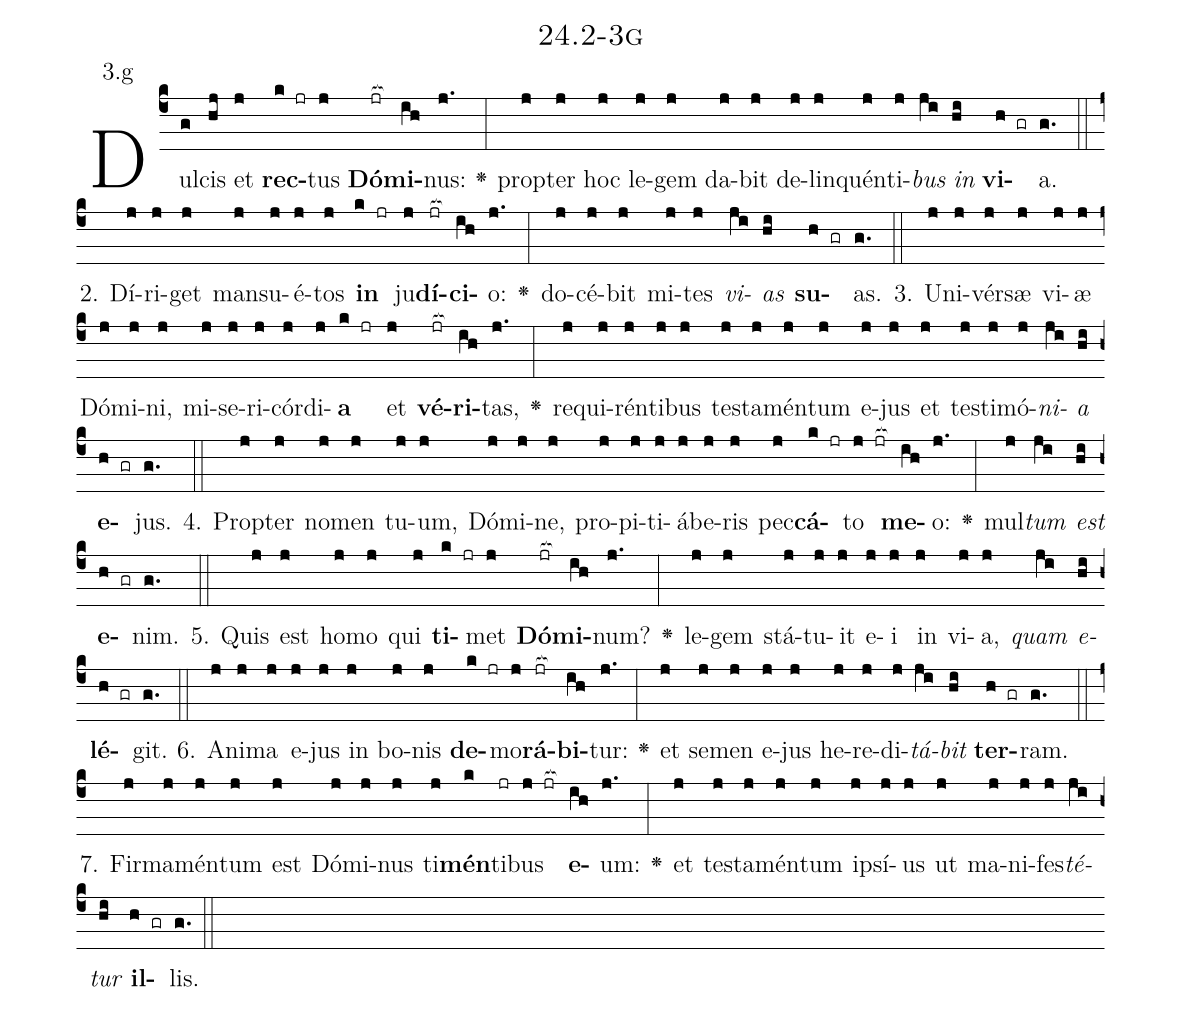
name: 24.2-3g;
annotation: 3.g;
%%
(c4)Dul(g)cis(hj) et(j) <b>rec</b>(k jr)tus(j) <b>Dó</b>(jr[ocb:1{])<b>mi</b>(ih[ocb:0}])nus:(j.) <v>\greheightstar</v>(:) prop(j)ter(j) hoc(j) le(j)gem(j) da(j)bit(j) de(j)lin(j)quén(j)ti(j)<i>bus</i>(ji) <i>in</i>(hi) <b>vi</b>(h gr)a.(g.) (::)
2. Dí(j)ri(j)get(j) man(j)su(j)é(j)tos(j) <b>in</b>(k jr) ju(j)<b>dí</b>(jr[ocb:1{])<b>ci</b>(ih[ocb:0}])o:(j.) <v>\greheightstar</v>(:) do(j)cé(j)bit(j) mi(j)tes(j) <i>vi</i>(ji)<i>as</i>(hi) <b>su</b>(h gr)as.(g.) (::)
3. U(j)ni(j)vér(j)sæ(j) vi(j)æ(j) Dó(j)mi(j)ni,(j) mi(j)se(j)ri(j)cór(j)di(j)<b>a</b>(k jr) et(j) <b>vé</b>(jr[ocb:1{])<b>ri</b>(ih[ocb:0}])tas,(j.) <v>\greheightstar</v>(:) re(j)qui(j)rén(j)ti(j)bus(j) tes(j)ta(j)mén(j)tum(j) e(j)jus(j) et(j) tes(j)ti(j)mó(j)<i>ni</i>(ji)<i>a</i>(hi) <b>e</b>(h gr)jus.(g.) (::)
4. Prop(j)ter(j) no(j)men(j) tu(j)um,(j) Dó(j)mi(j)ne,(j) pro(j)pi(j)ti(j)á(j)be(j)ris(j) pec(j)<b>cá</b>(k jr)to(j jr[ocb:1{]) <b>me</b>(ih[ocb:0}])o:(j.) <v>\greheightstar</v>(:) mul(j)<i>tum</i>(ji) <i>est</i>(hi) <b>e</b>(h gr)nim.(g.) (::)
5. Quis(j) est(j) ho(j)mo(j) qui(j) <b>ti</b>(k jr)met(j) <b>Dó</b>(jr[ocb:1{])<b>mi</b>(ih[ocb:0}])num?(j.) <v>\greheightstar</v>(:) le(j)gem(j) stá(j)tu(j)it(j) e(j)i(j) in(j) vi(j)a,(j) <i>quam</i>(ji) <i>e</i>(hi)<b>lé</b>(h gr)git.(g.) (::)
6. A(j)ni(j)ma(j) e(j)jus(j) in(j) bo(j)nis(j) <b>de</b>(k jr)mo(j)<b>rá</b>(jr[ocb:1{])<b>bi</b>(ih[ocb:0}])tur:(j.) <v>\greheightstar</v>(:) et(j) se(j)men(j) e(j)jus(j) he(j)re(j)di(j)<i>tá</i>(ji)<i>bit</i>(hi) <b>ter</b>(h gr)ram.(g.) (::)
7. Fir(j)ma(j)mén(j)tum(j) est(j) Dó(j)mi(j)nus(j) ti(j)<b>mén</b>(k)ti(jr)bus(j jr[ocb:1{]) <b>e</b>(ih[ocb:0}])um:(j.) <v>\greheightstar</v>(:) et(j) tes(j)ta(j)mén(j)tum(j) ip(j)sí(j)us(j) ut(j) ma(j)ni(j)fes(j)<i>té</i>(ji)<i>tur</i>(hi) <b>il</b>(h gr)lis.(g.) (::)
